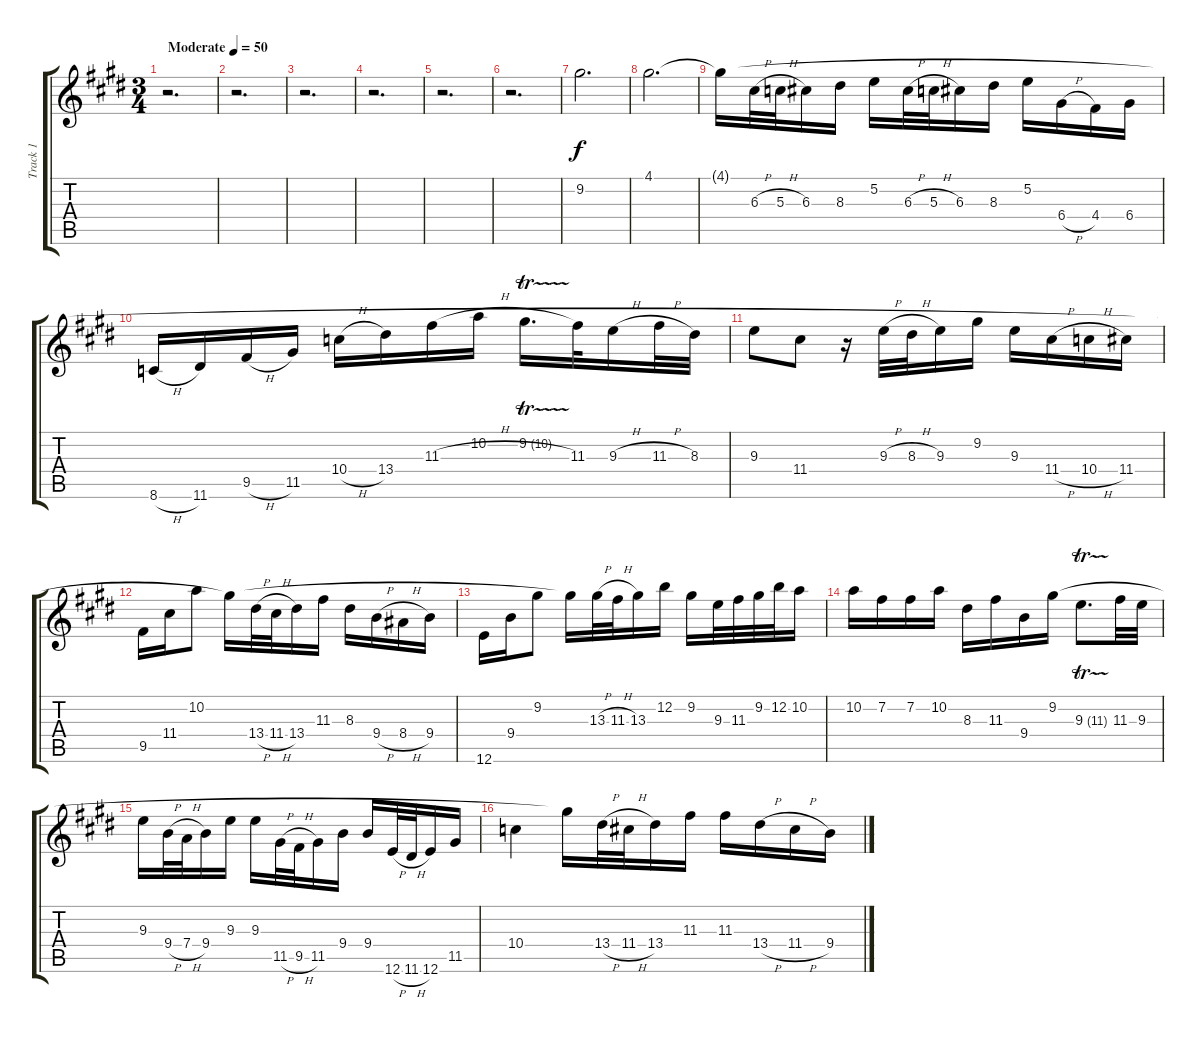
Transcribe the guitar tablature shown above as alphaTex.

\track ("Track 1" "Track 1") {instrument acousticguitarsteel}
\staff {score tabs}
\tuning (E4 B3 G3 D3 A2 E2) {hide}
\ts (3 4)
\tempo (50 "Moderate")
\clef g2
\ks e
r.2{d dy f instrument acousticguitarsteel} |
r.2{d} |
r.2{d} |
r.2{d} |
r.2{d} |
r.2{d} |
9.2.2{d} |
4.1.2{d} |
4.1{t}.16 6.3{h}.32 5.3{h}.32 6.3.16 8.3.16 5.2.16 6.3{h}.32 5.3{h}.32 6.3.16 8.3.16 5.2.16 6.4{h}.16 4.4.16 6.4.16 |
8.6{h}.16 11.6.16 9.5{h}.16 11.5.16 10.4{h}.16 13.4.16 11.3{h}.16 10.2.16 9.2{tr (10 16)}.16{d} 11.3.32 9.3{h}.16 11.3{h}.32 8.3.32 |
9.3.8 11.4.8 r.16 9.3{h}.32 8.3{h}.32 9.3.16 9.2.16 9.3.16 11.4{h}.16 10.4{h}.16 11.4.16 |
9.5.16 11.4.16 10.2.8 4.1{t}.16 13.4{h}.32 11.4{h}.32 13.4.16 11.3.16 8.3.16 9.4{h}.16 8.4{h}.16 9.4.16 |
12.6.16 9.4.16 9.2.8 4.1{t}.16 13.3{h}.32 11.3{h}.32 13.3.16 12.2.16 9.2.16 9.3.32 11.3.32 9.2.32 12.2.32 10.2.16 |
10.2.16 7.2.16 7.2.16 10.2.16 8.3.16 11.3.16 9.4.16 9.2.16 9.3{tr (11 16)}.8{d} 11.3.32 9.3.32 |
9.3.16 9.4{h}.32 7.4{h}.32 9.4.16 9.3.16 9.3.16 11.5{h}.32 9.5{h}.32 11.5.16 9.4.16 9.4.16 12.6{h}.32 11.6{h}.32 12.6.16 11.5.16 |
10.4.4 9.2{t}.16 13.4{h}.32 11.4{h}.32 13.4.16 11.3.16 11.3.16 13.4{h}.16 11.4{h}.16 9.4.16
